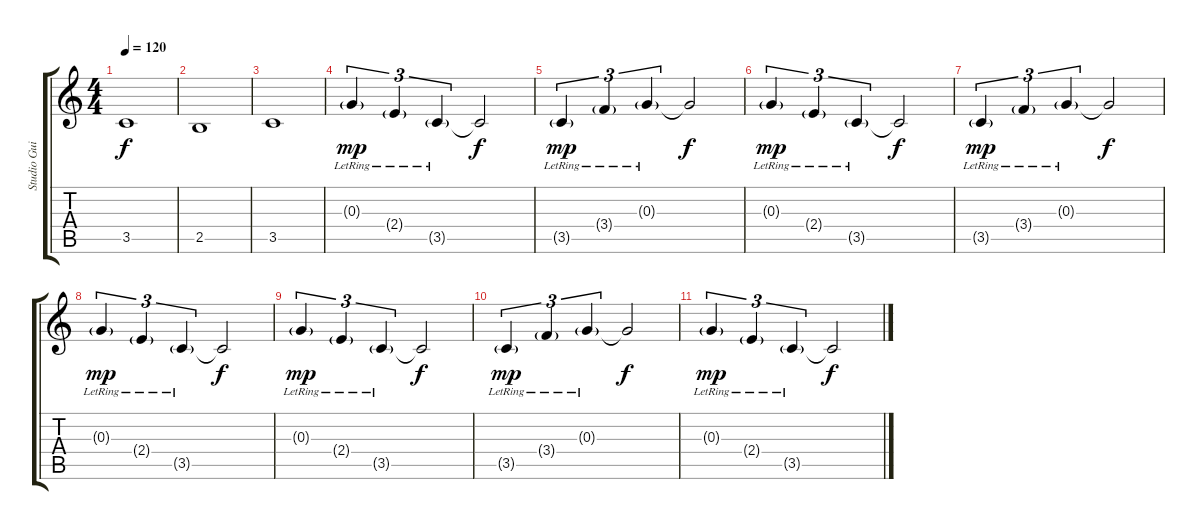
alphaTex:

\track ("Studio Guitar (Cesar)" "Studio Gui") {instrument electricguitarclean}
\staff {score tabs}
\tuning (E4 B3 G3 D3 A2 E2) {hide}
\ts (4 4)
\tempo 120
\clef g2
\ks c
3.5.1{dy f} |
2.5.1 |
3.5.1 |
0.3{g lr}.4{tu (3 2) dy mp} 2.4{g lr}.4{tu (3 2)} 3.5{g lr}.4{tu (3 2)} 3.5{t}.2{dy f} |
3.5{g lr}.4{tu (3 2) dy mp} 3.4{g lr}.4{tu (3 2)} 0.3{g lr}.4{tu (3 2)} 0.3{t}.2{dy f} |
0.3{g lr}.4{tu (3 2) dy mp} 2.4{g lr}.4{tu (3 2)} 3.5{g lr}.4{tu (3 2)} 3.5{t}.2{dy f} |
3.5{g lr}.4{tu (3 2) dy mp} 3.4{g lr}.4{tu (3 2)} 0.3{g lr}.4{tu (3 2)} 0.3{t}.2{dy f} |
0.3{g lr}.4{tu (3 2) dy mp} 2.4{g lr}.4{tu (3 2)} 3.5{g lr}.4{tu (3 2)} 3.5{t}.2{dy f} |
0.3{g lr}.4{tu (3 2) dy mp} 2.4{g lr}.4{tu (3 2)} 3.5{g lr}.4{tu (3 2)} 3.5{t}.2{dy f} |
3.5{g lr}.4{tu (3 2) dy mp} 3.4{g lr}.4{tu (3 2)} 0.3{g lr}.4{tu (3 2)} 0.3{t}.2{dy f} |
0.3{g lr}.4{tu (3 2) dy mp} 2.4{g lr}.4{tu (3 2)} 3.5{g lr}.4{tu (3 2)} 3.5{t}.2{dy f}
